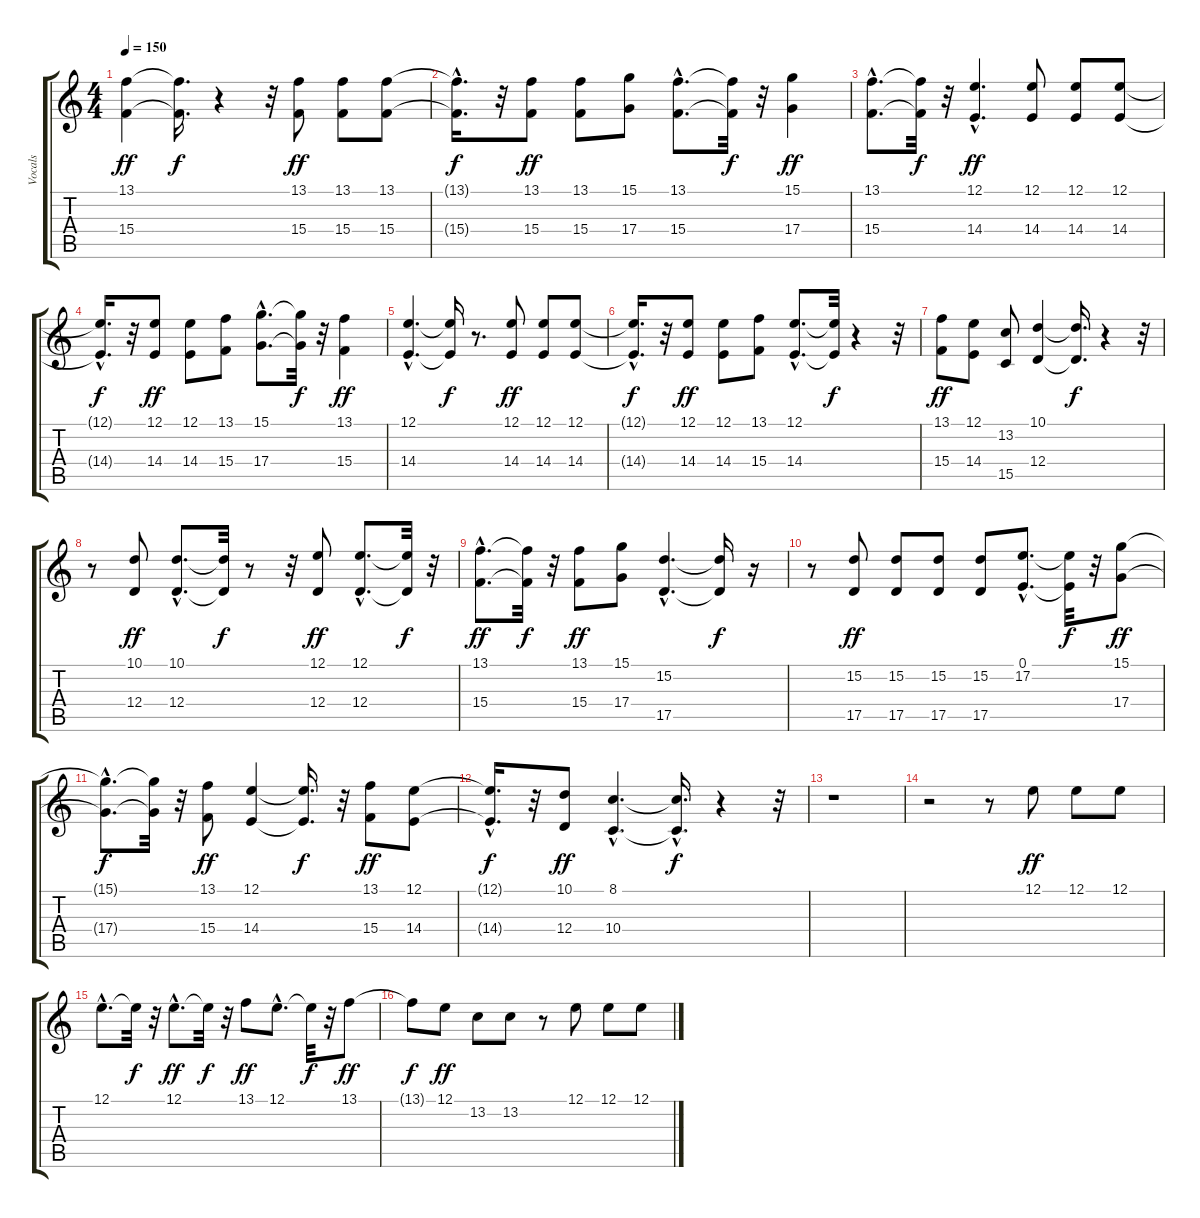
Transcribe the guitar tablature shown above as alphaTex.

\track ("Vocals" "Vocals") {instrument synthvoice}
\staff {score tabs}
\tuning (E4 B3 G3 D3 A2 E2) {hide}
\ts (4 4)
\tempo 150
\clef g2
\ks c
(13.1 15.4).4{dy ff} (13.1{t} 15.4{t}).16{d dy f} r.4 r.32 (13.1 15.4).8{dy ff} (13.1 15.4).8 (13.1 15.4).8 |
(13.1{hac t} 15.4{hac t}).16{d dy f} r.32 (13.1 15.4).8{dy ff} (13.1 15.4).8 (15.1 17.4).8 (13.1{hac} 15.4{hac}).8{d} (13.1{t} 15.4{t}).32{dy f} r.32 (15.1 17.4).4{dy ff} |
(13.1{hac} 15.4{hac}).8{d} (13.1{t} 15.4{t}).32{dy f} r.32 (12.1{hac} 14.4{hac}).4{d dy ff} (12.1 14.4).8 (12.1 14.4).8 (12.1 14.4).8 |
(12.1{hac t} 14.4{hac t}).16{d dy f} r.32 (12.1 14.4).8{dy ff} (12.1 14.4).8 (13.1 15.4).8 (15.1{hac} 17.4{hac}).8{d} (15.1{t} 17.4{t}).32{dy f} r.32 (13.1 15.4).4{dy ff} |
(12.1{hac} 14.4{hac}).4{d} (12.1{t} 14.4{t}).16{dy f} r.8{d} (12.1 14.4).8{dy ff} (12.1 14.4).8 (12.1 14.4).8 |
(12.1{hac t} 14.4{hac t}).16{d dy f} r.32 (12.1 14.4).8{dy ff} (12.1 14.4).8 (13.1 15.4).8 (12.1{hac} 14.4{hac}).8{d} (12.1{t} 14.4{t}).32{dy f} r.4 r.32 |
(13.1 15.4).8{dy ff} (12.1 14.4).8 (13.2 15.5).8 (10.1 12.4).4 (10.1{t} 12.4{t}).16{d dy f} r.4 r.32 |
r.8 (10.1 12.4).8{dy ff} (10.1{hac} 12.4{hac}).8{d} (10.1{t} 12.4{t}).32{dy f} r.8 r.32 (12.1 12.4).8{dy ff} (12.1{hac} 12.4{hac}).8{d} (12.1{t} 12.4{t}).32{dy f} r.32 |
(13.1{hac} 15.4{hac}).8{d dy ff} (13.1{t} 15.4{t}).32{dy f} r.32 (13.1 15.4).8{dy ff} (15.1 17.4).8 (15.2{hac} 17.5{hac}).4{d} (15.2{t} 17.5{t}).16{dy f} r.16 |
r.8 (15.2 17.5).8{dy ff} (15.2 17.5).8 (15.2 17.5).8 (15.2 17.5).8 (0.1{hac} 17.2{hac}).8{d} (0.1{t} 17.2{t}).32{dy f} r.32 (15.1 17.4).8{dy ff} |
(15.1{hac t} 17.4{hac t}).8{d dy f} (15.1{t} 17.4{t}).32 r.32 (13.1 15.4).8{dy ff} (12.1 14.4).4 (12.1{t} 14.4{t}).16{d dy f} r.32 (13.1 15.4).8{dy ff} (12.1 14.4).8 |
(12.1{hac t} 14.4{hac t}).16{d dy f} r.32 (10.1 12.4).8{dy ff} (8.1{hac} 10.4{hac}).4{d} (8.1{hac t} 10.4{hac t}).16{d dy f} r.4 r.32 |
r.1 |
r.2 r.8 12.1.8{dy ff} 12.1.8 12.1.8 |
12.1{hac}.8{d} 12.1{t}.32{dy f} r.32 12.1{hac}.8{d dy ff} 12.1{t}.32{dy f} r.32 13.1.8{dy ff} 12.1{hac}.8{d} 12.1{t}.32{dy f} r.32 13.1.8{dy ff} |
13.1{t}.8{dy f} 12.1.8{dy ff} 13.2.8 13.2.8 r.8 12.1.8 12.1.8 12.1.8
